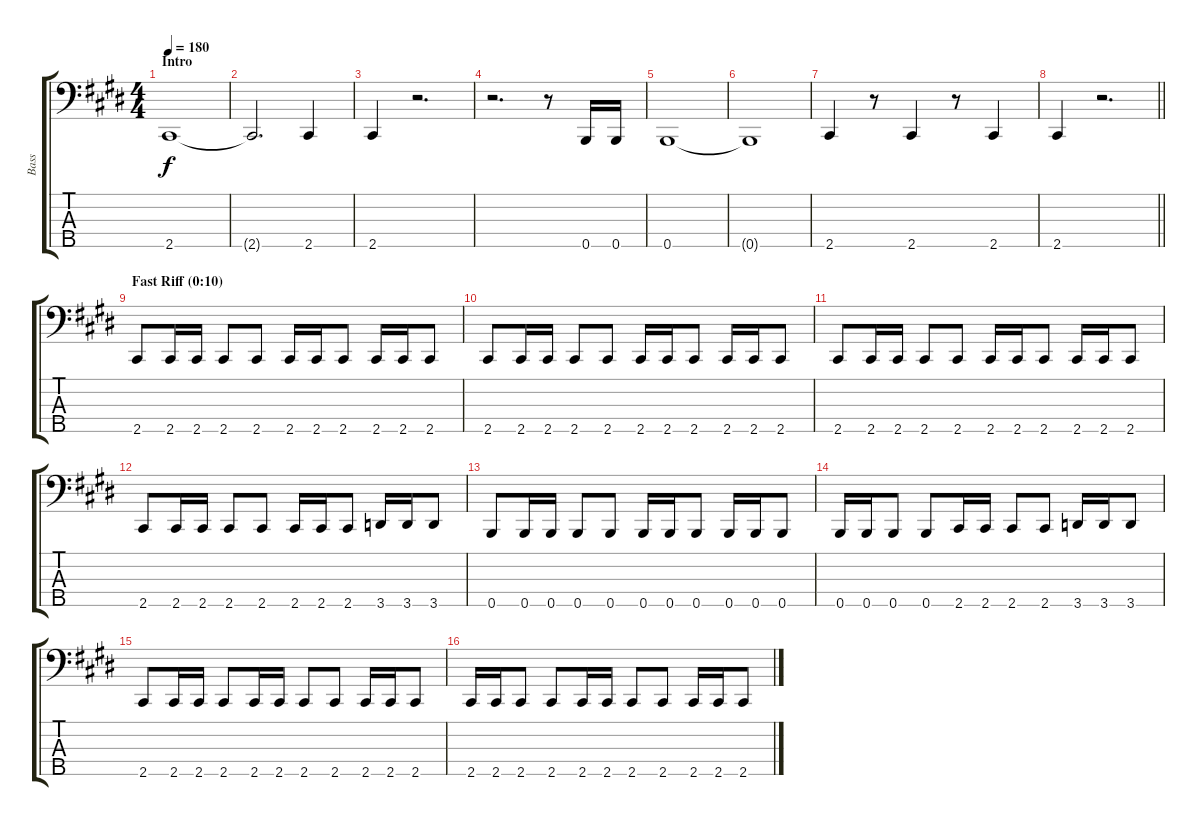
\track ("Bass" "Bass") {instrument electricbassfinger}
\staff {score tabs}
\tuning (G2 D2 A1 E1 B0) {hide}
\ts (4 4)
\section ("" "Intro")
\tempo 180
\clef f4
\ks c#minor
2.5.1{dy f instrument electricbassfinger} |
2.5{t}.2{d} 2.5.4 |
2.5.4 r.2{d} |
r.2{d} r.8 0.5.16 0.5.16 |
0.5.1 |
0.5{t}.1 |
2.5.4 r.8 2.5.4 r.8 2.5.4 |
\barLineRight lightlight
2.5.4 r.2{d} |
\section ("" "Fast Riff (0:10)")
2.5.8 2.5.16 2.5.16 2.5.8 2.5.8 2.5.16 2.5.16 2.5.8 2.5.16 2.5.16 2.5.8 |
2.5.8 2.5.16 2.5.16 2.5.8 2.5.8 2.5.16 2.5.16 2.5.8 2.5.16 2.5.16 2.5.8 |
2.5.8 2.5.16 2.5.16 2.5.8 2.5.8 2.5.16 2.5.16 2.5.8 2.5.16 2.5.16 2.5.8 |
2.5.8 2.5.16 2.5.16 2.5.8 2.5.8 2.5.16 2.5.16 2.5.8 3.5.16 3.5.16 3.5.8 |
0.5.8 0.5.16 0.5.16 0.5.8 0.5.8 0.5.16 0.5.16 0.5.8 0.5.16 0.5.16 0.5.8 |
0.5.16 0.5.16 0.5.8 0.5.8 2.5.16 2.5.16 2.5.8 2.5.8 3.5.16 3.5.16 3.5.8 |
2.5.8 2.5.16 2.5.16 2.5.8 2.5.16 2.5.16 2.5.8 2.5.8 2.5.16 2.5.16 2.5.8 |
2.5.16 2.5.16 2.5.8 2.5.8 2.5.16 2.5.16 2.5.8 2.5.8 2.5.16 2.5.16 2.5.8
